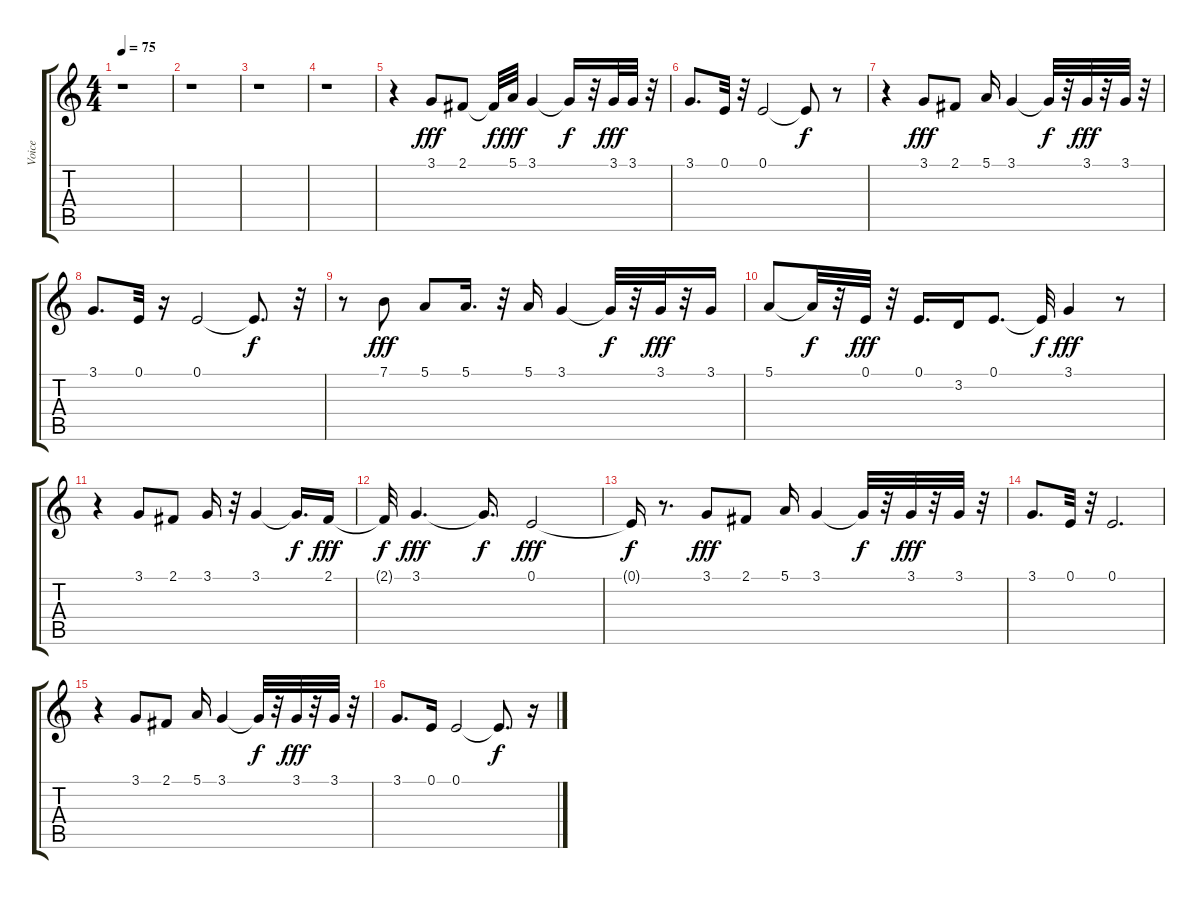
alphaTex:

\track ("Voice" "Voice") {instrument synthvoice}
\staff {score tabs}
\tuning (E4 B3 G3 D3 A2 E2) {hide}
\ts (4 4)
\tempo 75
\clef g2
\ks c
r.1{dy fff} |
r.1 |
r.1 |
r.1 |
r.4 3.1.8 2.1.8 2.1{t}.32{dy f} 5.1.32{dy fff} 3.1.4 3.1{t}.16{dy f} r.32 3.1.32{dy fff} 3.1.32 r.32 |
3.1.8{d} 0.1.32 r.32 0.1.2 0.1{t}.8{dy f} r.8 |
r.4 3.1.8{dy fff} 2.1.8 5.1.16 3.1.4 3.1{t}.32{dy f} r.32 3.1.32{dy fff} r.32 3.1.32 r.32 |
3.1.8{d} 0.1.32 r.16 0.1.2 0.1{t}.8{d dy f} r.32 |
r.8 7.1.8{dy fff} 5.1.8 5.1.16{d} r.32 5.1.16 3.1.4 3.1{t}.32{dy f} r.32 3.1.32{dy fff} r.32 3.1.16 |
5.1.8 5.1{t}.32{dy f} r.32 0.1.32{dy fff} r.32 0.1.16{d} 3.2.16 0.1.8{d} 0.1{t}.32{dy f} 3.1.4{dy fff} r.8 |
r.4 3.1.8 2.1.8 3.1.16 r.32 3.1.4 3.1{t}.16{d dy f} 2.1.16{dy fff} |
2.1{t}.32{dy f} 3.1.4{d dy fff} 3.1{t}.16{d dy f} 0.1.2{dy fff} |
0.1{t}.16{dy f} r.8{d} 3.1.8{dy fff} 2.1.8 5.1.16 3.1.4 3.1{t}.32{dy f} r.32 3.1.32{dy fff} r.32 3.1.32 r.32 |
3.1.8{d} 0.1.32 r.32 0.1.2{d} |
r.4 3.1.8 2.1.8 5.1.16 3.1.4 3.1{t}.32{dy f} r.32 3.1.32{dy fff} r.32 3.1.32 r.32 |
3.1.8{d} 0.1.16 0.1.2 0.1{t}.8{d dy f} r.16
